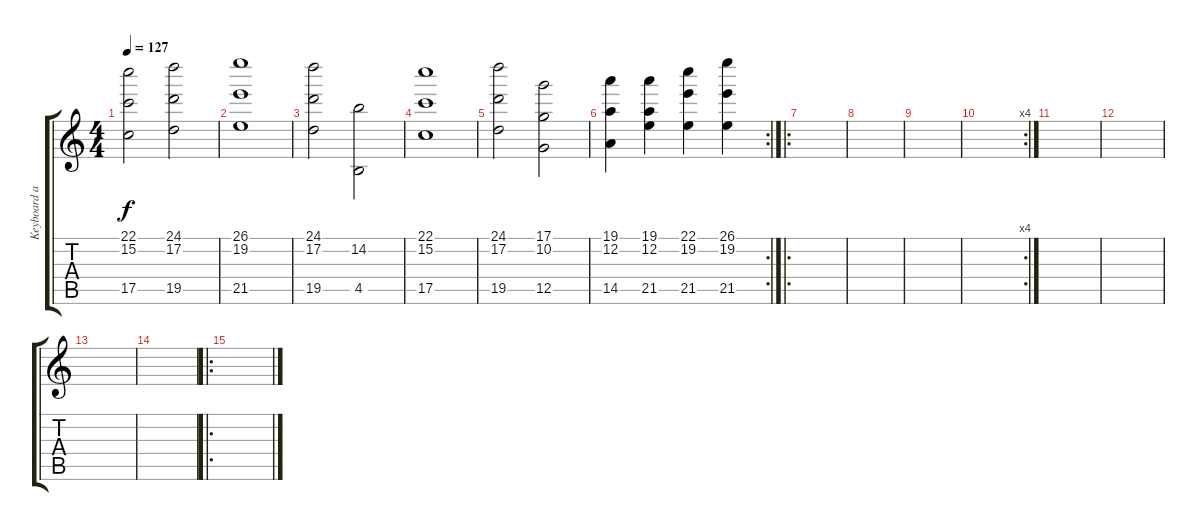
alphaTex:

\track ("Keyboard and Guitar Solo" "Keyboard a") {instrument overdrivenguitar}
\staff {score tabs}
\tuning (D4 A3 F3 C3 G2 D2) {hide}
\ts (4 4)
\tempo 127
\clef g2
\ks c
(22.1 15.2 17.5).2{dy f volume 8 instrument stringensemble1} (24.1 17.2 19.5).2 |
(26.1 19.2 21.5).1 |
(24.1 17.2 19.5).2 (14.2 4.5).2 |
(22.1 15.2 17.5).1 |
(24.1 17.2 19.5).2 (17.1 10.2 12.5).2 |
\rc 2
(19.1 12.2 14.5).4{instrument stringensemble1} (19.1 12.2 21.5).4 (22.1 19.2 21.5).4 (26.1 19.2 21.5).4 |
\ro
|
|
|
\rc 4
|
|
|
|
|
\ro
